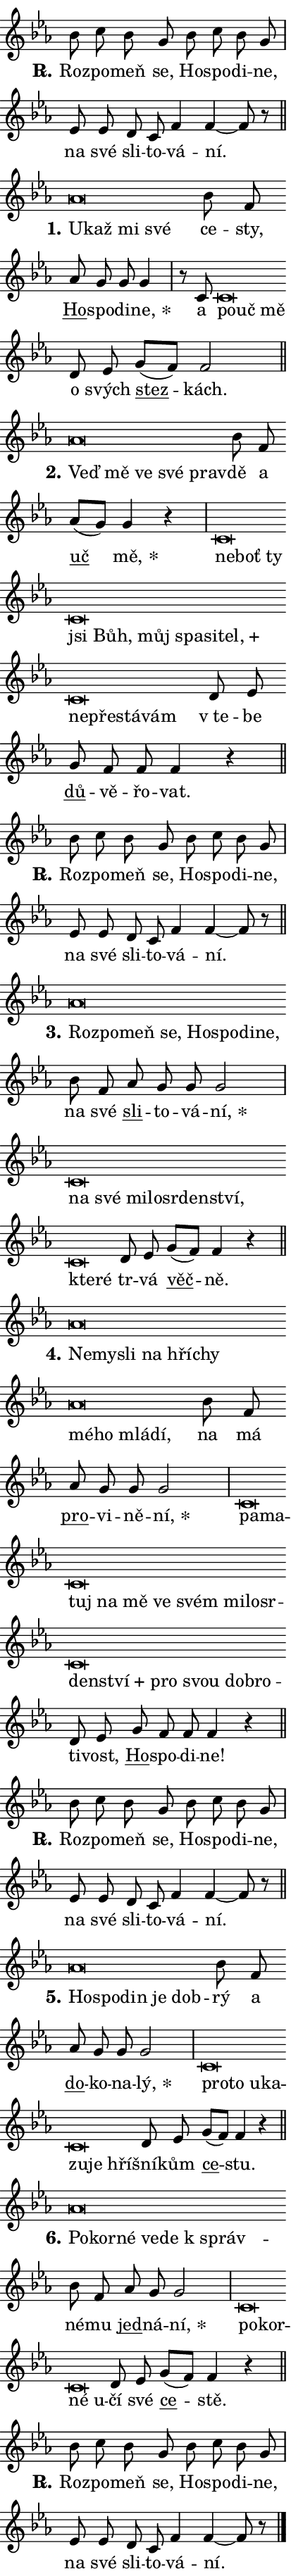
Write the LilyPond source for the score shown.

\version "2.24.0"
\header { tagline = "" }
\paper {
  indent = 0\cm
  top-margin = 0\cm
  right-margin = 0.13\cm % to fit lyric hyphens
  bottom-margin = 0\cm
  left-margin = 0\cm
  paper-width = 7\cm
  page-breaking = #ly:one-page-breaking
  system-system-spacing.basic-distance = #11
  score-system-spacing.basic-distance = #11
  ragged-last = ##f
}


%% Author: Thomas Morley
%% https://lists.gnu.org/archive/html/lilypond-user/2020-05/msg00002.html
#(define (line-position grob)
"Returns position of @var[grob} in current system:
   @code{'start}, if at first time-step
   @code{'end}, if at last time-step
   @code{'middle} otherwise
"
  (let* ((col (ly:item-get-column grob))
         (ln (ly:grob-object col 'left-neighbor))
         (rn (ly:grob-object col 'right-neighbor))
         (col-to-check-left (if (ly:grob? ln) ln col))
         (col-to-check-right (if (ly:grob? rn) rn col))
         (break-dir-left
           (and
             (ly:grob-property col-to-check-left 'non-musical #f)
             (ly:item-break-dir col-to-check-left)))
         (break-dir-right
           (and
             (ly:grob-property col-to-check-right 'non-musical #f)
             (ly:item-break-dir col-to-check-right))))
        (cond ((eqv? 1 break-dir-left) 'start)
              ((eqv? -1 break-dir-right) 'end)
              (else 'middle))))

#(define (tranparent-at-line-position vctor)
  (lambda (grob)
  "Relying on @code{line-position} select the relevant enry from @var{vctor}.
Used to determine transparency,"
    (case (line-position grob)
      ((end) (not (vector-ref vctor 0)))
      ((middle) (not (vector-ref vctor 1)))
      ((start) (not (vector-ref vctor 2))))))

noteHeadBreakVisibility =
#(define-music-function (break-visibility)(vector?)
"Makes @code{NoteHead}s transparent relying on @var{break-visibility}"
#{
  \override NoteHead.transparent =
    #(tranparent-at-line-position break-visibility)
#})

#(define delete-ledgers-for-transparent-note-heads
  (lambda (grob)
    "Reads whether a @code{NoteHead} is transparent.
If so this @code{NoteHead} is removed from @code{'note-heads} from
@var{grob}, which is supposed to be @code{LedgerLineSpanner}.
As a result ledgers are not printed for this @code{NoteHead}"
    (let* ((nhds-array (ly:grob-object grob 'note-heads))
           (nhds-list
             (if (ly:grob-array? nhds-array)
                 (ly:grob-array->list nhds-array)
                 '()))
           ;; Relies on the transparent-property being done before
           ;; Staff.LedgerLineSpanner.after-line-breaking is executed.
           ;; This is fragile ...
           (to-keep
             (remove
               (lambda (nhd)
                 (ly:grob-property nhd 'transparent #f))
               nhds-list)))
      ;; TODO find a better method to iterate over grob-arrays, similiar
      ;; to filter/remove etc for lists
      ;; For now rebuilt from scratch
      (set! (ly:grob-object grob 'note-heads)  '())
      (for-each
        (lambda (nhd)
          (ly:pointer-group-interface::add-grob grob 'note-heads nhd))
        to-keep))))

squashNotes = {
  \override NoteHead.X-extent = #'(-0.2 . 0.2)
  \override NoteHead.Y-extent = #'(-0.75 . 0)
  \override NoteHead.stencil =
    #(lambda (grob)
       (let ((pos (ly:grob-property grob 'staff-position)))
         (begin
           (if (< pos -7) (display "ERROR: Lower brevis then expected\n") (display ""))
           (if (<= pos -6) ly:text-interface::print ly:note-head::print))))
}
unSquashNotes = {
  \revert NoteHead.X-extent
  \revert NoteHead.Y-extent
  \revert NoteHead.stencil
}

hideNotes = \noteHeadBreakVisibility #begin-of-line-visible
unHideNotes = \noteHeadBreakVisibility #all-visible

% work-around for resetting accidentals
% https://lilypond.org/doc/v2.23/Documentation/notation/displaying-rhythms#unmetered-music
cadenzaMeasure = {
  \cadenzaOff
  \partial 1024 s1024
  \cadenzaOn
}

#(define-markup-command (accent layout props text) (markup?)
  "Underline accented syllable"
  (interpret-markup layout props
    #{\markup \override #'(offset . 4.3) \underline { #text }#}))

responsum = \markup \concat {
  "R" \hspace #-1.05 \path #0.1 #'((moveto 0 0.07) (lineto 0.9 0.8)) \hspace #0.05 "."
}

spaceSize = #0.6828661417322834 % exact space size for TeX Gyre Schola

\layout {
  \context {
    \Staff
    \remove "Time_signature_engraver"
    \override LedgerLineSpanner.after-line-breaking = #delete-ledgers-for-transparent-note-heads
  }
  \context {
    \Lyrics {
      \override LyricSpace.minimum-distance = \spaceSize
      \override LyricText.font-name = #"TeX Gyre Schola"
      \override LyricText.font-size = 1
      \override StanzaNumber.font-name = #"TeX Gyre Schola Bold"
      \override StanzaNumber.font-size = 1
    }
  }
  \context {
    \Score 
    \override NoteHead.text =
      #(lambda (grob) 
        (let ((pos (ly:grob-property grob 'staff-position)))
          #{\markup {
            \combine
              \halign #-0.55 \raise #(if (= pos -6) 0 0.5) \override #'(thickness . 2) \draw-line #'(3.2 . 0)
              \musicglyph "noteheads.sM1"
          }#}))
  }
}

% magnetic-lyrics.ily
%
%   written by
%     Jean Abou Samra <jean@abou-samra.fr>
%     Werner Lemberg <wl@gnu.org>
%
%   adapted by
%     Jiri Hon <jiri.hon@gmail.com>
%
% Version 2022-Apr-15

% https://www.mail-archive.com/lilypond-user@gnu.org/msg149350.html

#(define (Left_hyphen_pointer_engraver context)
   "Collect syllable-hyphen-syllable occurrences in lyrics and store
them in properties.  This engraver only looks to the left.  For
example, if the lyrics input is @code{foo -- bar}, it does the
following.

@itemize @bullet
@item
Set the @code{text} property of the @code{LyricHyphen} grob between
@q{foo} and @q{bar} to @code{foo}.

@item
Set the @code{left-hyphen} property of the @code{LyricText} grob with
text @q{foo} to the @code{LyricHyphen} grob between @q{foo} and
@q{bar}.
@end itemize

Use this auxiliary engraver in combination with the
@code{lyric-@/text::@/apply-@/magnetic-@/offset!} hook."
   (let ((hyphen #f)
         (text #f))
     (make-engraver
      (acknowledgers
       ((lyric-syllable-interface engraver grob source-engraver)
        (set! text grob)))
      (end-acknowledgers
       ((lyric-hyphen-interface engraver grob source-engraver)
        ;(when (not (grob::has-interface grob 'lyric-space-interface))
          (set! hyphen grob)));)
      ((stop-translation-timestep engraver)
       (when (and text hyphen)
         (ly:grob-set-object! text 'left-hyphen hyphen))
       (set! text #f)
       (set! hyphen #f)))))

#(define (lyric-text::apply-magnetic-offset! grob)
   "If the space between two syllables is less than the value in
property @code{LyricText@/.details@/.squash-threshold}, move the right
syllable to the left so that it gets concatenated with the left
syllable.

Use this function as a hook for
@code{LyricText@/.after-@/line-@/breaking} if the
@code{Left_@/hyphen_@/pointer_@/engraver} is active."
   (let ((hyphen (ly:grob-object grob 'left-hyphen #f)))
     (when hyphen
       (let ((left-text (ly:spanner-bound hyphen LEFT)))
         (when (grob::has-interface left-text 'lyric-syllable-interface)
           (let* ((common (ly:grob-common-refpoint grob left-text X))
                  (this-x-ext (ly:grob-extent grob common X))
                  (left-x-ext
                   (begin
                     ;; Trigger magnetism for left-text.
                     (ly:grob-property left-text 'after-line-breaking)
                     (ly:grob-extent left-text common X)))
                  ;; `delta` is the gap width between two syllables.
                  (delta (- (interval-start this-x-ext)
                            (interval-end left-x-ext)))
                  (details (ly:grob-property grob 'details))
                  (threshold (assoc-get 'squash-threshold details 0.2)))
             (when (< delta threshold)
               (let* (;; We have to manipulate the input text so that
                      ;; ligatures crossing syllable boundaries are not
                      ;; disabled.  For languages based on the Latin
                      ;; script this is essentially a beautification.
                      ;; However, for non-Western scripts it can be a
                      ;; necessity.
                      (lt (ly:grob-property left-text 'text))
                      (rt (ly:grob-property grob 'text))
                      (is-space (grob::has-interface hyphen 'lyric-space-interface))
                      (space (if is-space " " ""))
                      (extra-delta (if is-space spaceSize 0))
                      ;; Append new syllable.
                      (ltrt-space (if (and (string? lt) (string? rt))
                                (string-append lt space rt)
                                (make-concat-markup (list lt space rt))))
                      ;; Right-align `ltrt` to the right side.
                      (ltrt-space-markup (grob-interpret-markup
                               grob
                               (make-translate-markup
                                (cons (interval-length this-x-ext) 0)
                                (make-right-align-markup ltrt-space)))))
                 (begin
                   ;; Don't print `left-text`.
                   (ly:grob-set-property! left-text 'stencil #f)
                   ;; Set text and stencil (which holds all collected
                   ;; syllables so far) and shift it to the left.
                   (ly:grob-set-property! grob 'text ltrt-space)
                   (ly:grob-set-property! grob 'stencil ltrt-space-markup)
                   (ly:grob-translate-axis! grob (- (- delta extra-delta)) X))))))))))


#(define (lyric-hyphen::displace-bounds-first grob)
   ;; Make very sure this callback isn't triggered too early.
   (let ((left (ly:spanner-bound grob LEFT))
         (right (ly:spanner-bound grob RIGHT)))
     (ly:grob-property left 'after-line-breaking)
     (ly:grob-property right 'after-line-breaking)
     (ly:lyric-hyphen::print grob)))

squashThreshold = #0.4

\layout {
  \context {
    \Lyrics
    \consists #Left_hyphen_pointer_engraver
    \override LyricText.after-line-breaking =
      #lyric-text::apply-magnetic-offset!
    \override LyricHyphen.stencil = #lyric-hyphen::displace-bounds-first
    \override LyricText.details.squash-threshold = \squashThreshold
    \override LyricHyphen.minimum-distance = 0
    \override LyricHyphen.minimum-length = \squashThreshold
  }
}

squashText = \override LyricText.details.squash-threshold = 9999
unSquashText = \override LyricText.details.squash-threshold = \squashThreshold

leftText = \override LyricText.self-alignment-X = #LEFT
unLeftText = \revert LyricText.self-alignment-X

starOffset = #(lambda (grob) 
                (let ((x_offset (ly:self-alignment-interface::aligned-on-x-parent grob)))
                  (if (= x_offset 0) 0 (+ x_offset 1.2))))

star = #(define-music-function (syllable)(string?)
"Append star separator at the end of a syllable"
#{
  \once \override LyricText.X-offset = #starOffset
  \lyricmode { \markup {
    #syllable
    \override #'((font-name . "TeX Gyre Schola Bold")) \hspace #0.2 \lower #0.65 \larger "*"
  } }
#})

starAccent = #(define-music-function (syllable)(string?)
"Append star separator at the end of a syllable and make accent"
#{
  \once \override LyricText.X-offset = #starOffset
  \lyricmode { \markup {
    \accent #syllable
    \override #'((font-name . "TeX Gyre Schola Bold")) \hspace #0.2 \lower #0.65 \larger "*"
  } }
#})

breath = #(define-music-function (syllable)(string?)
"Append breathing indicator at the end of a syllable"
#{
  \lyricmode { \markup { #syllable "+" } }
#})

optionalBreath = #(define-music-function (syllable)(string?)
"Append optional breathing indicator at the end of a syllable"
#{
  \lyricmode { \markup { #syllable "(+)" } }
#})


\score {
    <<
        \new Voice = "melody" { \cadenzaOn \key es \major \relative { bes'8 c bes g bes c bes g \cadenzaMeasure \bar "|" es es d c f4 f4~ f8 r \cadenzaMeasure \bar "||" \break } }
        \new Lyrics \lyricsto "melody" { \lyricmode { \set stanza = \responsum
Roz -- po -- meň se, Ho -- spo -- di -- ne, na své sli -- to -- vá -- ní. } }
    >>
    \layout {}
}

\score {
    <<
        \new Voice = "melody" { \cadenzaOn \key es \major \relative { \squashNotes as'\breve*1/16 \hideNotes \breve*1/16 \bar "" \breve*1/16 \breve*1/16 \bar "" \unHideNotes \unSquashNotes bes8 f \bar "" as g g g4 \cadenzaMeasure \bar "|" r8 c, \squashNotes c\breve*1/16 \hideNotes \breve*1/16 \breve*1/16 \bar "" \unHideNotes \unSquashNotes d8 es \bar "" g[( f)] f2 \cadenzaMeasure \bar "||" \break } }
        \new Lyrics \lyricsto "melody" { \lyricmode { \set stanza = "1."
\leftText U -- \squashText kaž mi své \unLeftText \unSquashText ce -- sty, \markup \accent Ho -- spo -- di -- \star ne, a \leftText po -- \squashText uč mě \unLeftText \unSquashText o svých \markup \accent stez -- kách. } }
    >>
    \layout {}
}

\score {
    <<
        \new Voice = "melody" { \cadenzaOn \key es \major \relative { \squashNotes as'\breve*1/16 \hideNotes \breve*1/16 \bar "" \breve*1/16 \bar "" \breve*1/16 \breve*1/16 \bar "" \unHideNotes \unSquashNotes bes8 f \bar "" as[( g)] g4 r \cadenzaMeasure \bar "|" \squashNotes c,\breve*1/16 \hideNotes \breve*1/16 \bar "" \breve*1/16 \bar "" \breve*1/16 \bar "" \breve*1/16 \bar "" \breve*1/16 \bar "" \breve*1/16 \bar "" \breve*1/16 \bar "" \breve*1/16 \bar "" \breve*1/16 \bar "" \breve*1/16 \bar "" \breve*1/16 \breve*1/16 \bar "" \unHideNotes \unSquashNotes d8 es \bar "" g f f f4 r \cadenzaMeasure \bar "||" \break } }
        \new Lyrics \lyricsto "melody" { \lyricmode { \set stanza = "2."
\leftText Veď \squashText mě ve své prav -- \unLeftText \unSquashText dě a \markup \accent uč \star mě, \leftText ne -- \squashText boť ty jsi Bůh, můj spa -- si -- \breath "tel," ne -- pře -- stá -- vám \unLeftText \unSquashText "v te" -- be \markup \accent dů -- vě -- řo -- vat. } }
    >>
    \layout {}
}

\score {
    <<
        \new Voice = "melody" { \cadenzaOn \key es \major \relative { bes'8 c bes g bes c bes g \cadenzaMeasure \bar "|" es es d c f4 f4~ f8 r \cadenzaMeasure \bar "||" \break } }
        \new Lyrics \lyricsto "melody" { \lyricmode { \set stanza = \responsum
Roz -- po -- meň se, Ho -- spo -- di -- ne, na své sli -- to -- vá -- ní. } }
    >>
    \layout {}
}

\score {
    <<
        \new Voice = "melody" { \cadenzaOn \key es \major \relative { \squashNotes as'\breve*1/16 \hideNotes \breve*1/16 \bar "" \breve*1/16 \bar "" \breve*1/16 \bar "" \breve*1/16 \bar "" \breve*1/16 \bar "" \breve*1/16 \breve*1/16 \bar "" \unHideNotes \unSquashNotes bes8 f \bar "" as g g g2 \cadenzaMeasure \bar "|" \squashNotes c,\breve*1/16 \hideNotes \breve*1/16 \bar "" \breve*1/16 \bar "" \breve*1/16 \bar "" \breve*1/16 \bar "" \breve*1/16 \bar "" \breve*1/16 \bar "" \breve*1/16 \breve*1/16 \bar "" \unHideNotes \unSquashNotes d8 es \bar "" g[( f)] f4 r \cadenzaMeasure \bar "||" \break } }
        \new Lyrics \lyricsto "melody" { \lyricmode { \set stanza = "3."
\leftText Roz -- \squashText po -- meň se, Ho -- spo -- di -- ne, \unLeftText \unSquashText na své \markup \accent sli -- to -- vá -- \star ní, \leftText na \squashText své mi -- lo -- sr -- den -- ství, kte -- ré \unLeftText \unSquashText tr -- vá \markup \accent věč -- ně. } }
    >>
    \layout {}
}

\score {
    <<
        \new Voice = "melody" { \cadenzaOn \key es \major \relative { \squashNotes as'\breve*1/16 \hideNotes \breve*1/16 \bar "" \breve*1/16 \bar "" \breve*1/16 \bar "" \breve*1/16 \bar "" \breve*1/16 \bar "" \breve*1/16 \bar "" \breve*1/16 \bar "" \breve*1/16 \breve*1/16 \bar "" \unHideNotes \unSquashNotes bes8 f \bar "" as g g g2 \cadenzaMeasure \bar "|" \squashNotes c,\breve*1/16 \hideNotes \breve*1/16 \bar "" \breve*1/16 \bar "" \breve*1/16 \bar "" \breve*1/16 \bar "" \breve*1/16 \bar "" \breve*1/16 \bar "" \breve*1/16 \bar "" \breve*1/16 \bar "" \breve*1/16 \bar "" \breve*1/16 \bar "" \breve*1/16 \bar "" \breve*1/16 \bar "" \breve*1/16 \bar "" \breve*1/16 \breve*1/16 \bar "" \unHideNotes \unSquashNotes d8 es \bar "" g f f f4 r \cadenzaMeasure \bar "||" \break } }
        \new Lyrics \lyricsto "melody" { \lyricmode { \set stanza = "4."
\leftText Ne -- \squashText my -- sli na hří -- chy mé -- ho mlá -- dí, \unLeftText \unSquashText na má \markup \accent pro -- vi -- ně -- \star ní, \leftText pa -- \squashText ma -- tuj na mě ve svém mi -- lo -- sr -- den -- \breath "ství" pro svou dob -- ro -- \unLeftText \unSquashText ti -- vost, \markup \accent Ho -- spo -- di -- ne! } }
    >>
    \layout {}
}

\score {
    <<
        \new Voice = "melody" { \cadenzaOn \key es \major \relative { bes'8 c bes g bes c bes g \cadenzaMeasure \bar "|" es es d c f4 f4~ f8 r \cadenzaMeasure \bar "||" \break } }
        \new Lyrics \lyricsto "melody" { \lyricmode { \set stanza = \responsum
Roz -- po -- meň se, Ho -- spo -- di -- ne, na své sli -- to -- vá -- ní. } }
    >>
    \layout {}
}

\score {
    <<
        \new Voice = "melody" { \cadenzaOn \key es \major \relative { \squashNotes as'\breve*1/16 \hideNotes \breve*1/16 \bar "" \breve*1/16 \bar "" \breve*1/16 \breve*1/16 \bar "" \unHideNotes \unSquashNotes bes8 f \bar "" as g g g2 \cadenzaMeasure \bar "|" \squashNotes c,\breve*1/16 \hideNotes \breve*1/16 \bar "" \breve*1/16 \bar "" \breve*1/16 \bar "" \breve*1/16 \bar "" \breve*1/16 \breve*1/16 \bar "" \unHideNotes \unSquashNotes d8 es \bar "" g[( f)] f4 r \cadenzaMeasure \bar "||" \break } }
        \new Lyrics \lyricsto "melody" { \lyricmode { \set stanza = "5."
\leftText Ho -- \squashText spo -- din je dob -- \unLeftText \unSquashText rý a \markup \accent do -- ko -- na -- \star lý, \leftText pro -- \squashText to u -- ka -- zu -- je hří -- \unLeftText \unSquashText šní -- kům \markup \accent ce -- stu. } }
    >>
    \layout {}
}

\score {
    <<
        \new Voice = "melody" { \cadenzaOn \key es \major \relative { \squashNotes as'\breve*1/16 \hideNotes \breve*1/16 \bar "" \breve*1/16 \bar "" \breve*1/16 \bar "" \breve*1/16 \breve*1/16 \bar "" \unHideNotes \unSquashNotes bes8 f \bar "" as g g2 \cadenzaMeasure \bar "|" \squashNotes c,\breve*1/16 \hideNotes \breve*1/16 \bar "" \breve*1/16 \breve*1/16 \bar "" \unHideNotes \unSquashNotes d8 es \bar "" g[( f)] f4 r \cadenzaMeasure \bar "||" \break } }
        \new Lyrics \lyricsto "melody" { \lyricmode { \set stanza = "6."
\leftText Po -- \squashText kor -- né ve -- de "k správ" -- \unLeftText \unSquashText né -- mu \markup \accent jed -- ná -- \star ní, \leftText po -- \squashText kor -- né u -- \unLeftText \unSquashText čí své \markup \accent ce -- stě. } }
    >>
    \layout {}
}

\score {
    <<
        \new Voice = "melody" { \cadenzaOn \key es \major \relative { bes'8 c bes g bes c bes g \cadenzaMeasure \bar "|" es es d c f4 f4~ f8 r \cadenzaMeasure \bar "||" \break } \bar "|." }
        \new Lyrics \lyricsto "melody" { \lyricmode { \set stanza = \responsum
Roz -- po -- meň se, Ho -- spo -- di -- ne, na své sli -- to -- vá -- ní. } }
    >>
    \layout {}
}
